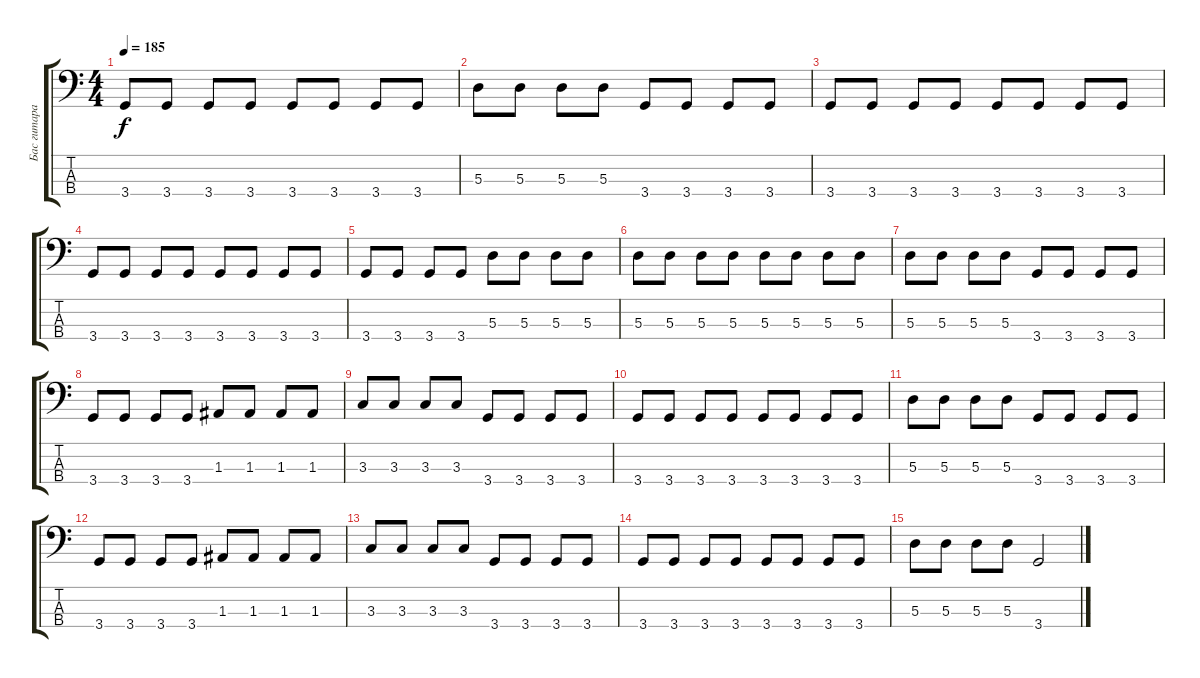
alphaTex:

\track ("Бас гитара" "Бас гитара") {instrument electricbassfinger}
\staff {score tabs}
\tuning (G2 D2 A1 E1) {hide}
\ts (4 4)
\tempo 185
\clef f4
\ks c
3.4.8{dy f} 3.4.8 3.4.8 3.4.8 3.4.8 3.4.8 3.4.8 3.4.8 |
5.3.8 5.3.8 5.3.8 5.3.8 3.4.8 3.4.8 3.4.8 3.4.8 |
3.4.8 3.4.8 3.4.8 3.4.8 3.4.8 3.4.8 3.4.8 3.4.8 |
3.4.8 3.4.8 3.4.8 3.4.8 3.4.8 3.4.8 3.4.8 3.4.8 |
3.4.8 3.4.8 3.4.8 3.4.8 5.3.8 5.3.8 5.3.8 5.3.8 |
5.3.8 5.3.8 5.3.8 5.3.8 5.3.8 5.3.8 5.3.8 5.3.8 |
5.3.8 5.3.8 5.3.8 5.3.8 3.4.8 3.4.8 3.4.8 3.4.8 |
3.4.8 3.4.8 3.4.8 3.4.8 1.3.8 1.3.8 1.3.8 1.3.8 |
3.3.8 3.3.8 3.3.8 3.3.8 3.4.8 3.4.8 3.4.8 3.4.8 |
3.4.8 3.4.8 3.4.8 3.4.8 3.4.8 3.4.8 3.4.8 3.4.8 |
5.3.8 5.3.8 5.3.8 5.3.8 3.4.8 3.4.8 3.4.8 3.4.8 |
3.4.8 3.4.8 3.4.8 3.4.8 1.3.8 1.3.8 1.3.8 1.3.8 |
3.3.8 3.3.8 3.3.8 3.3.8 3.4.8 3.4.8 3.4.8 3.4.8 |
3.4.8 3.4.8 3.4.8 3.4.8 3.4.8 3.4.8 3.4.8 3.4.8 |
5.3.8 5.3.8 5.3.8 5.3.8 3.4.2
